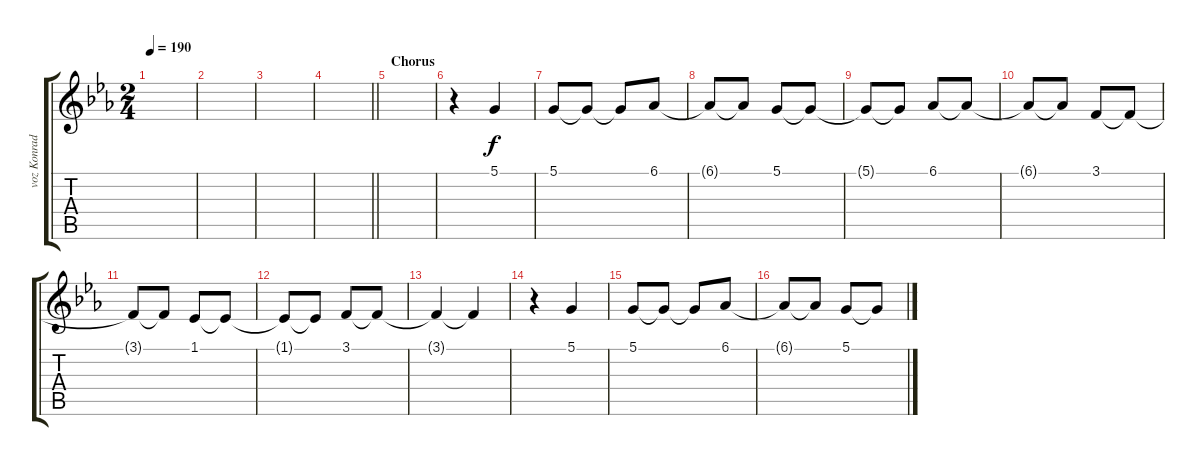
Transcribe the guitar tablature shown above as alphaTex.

\track ("voz Konrad" "voz Konrad") {instrument oboe}
\staff {score tabs}
\tuning (D4 A3 F3 C3 G2 C2) {hide}
\ts (2 4)
\tempo 190
\clef g2
\ks eb
|
|
|
\barLineRight lightlight
|
\section ("" "Chorus")
|
r.4 5.1.4 |
5.1.8 5.1{t}.8 5.1{t}.8 6.1.8 |
6.1{t}.8 6.1{t}.8 5.1.8 5.1{t}.8 |
5.1{t}.8 5.1{t}.8 6.1.8 6.1{t}.8 |
6.1{t}.8 6.1{t}.8 3.1.8 3.1{t}.8 |
3.1{t}.8 3.1{t}.8 1.1.8 1.1{t}.8 |
1.1{t}.8 1.1{t}.8 3.1.8 3.1{t}.8 |
3.1{t}.4 3.1{t}.4 |
r.4 5.1.4 |
5.1.8 5.1{t}.8 5.1{t}.8 6.1.8 |
6.1{t}.8 6.1{t}.8 5.1.8 5.1{t}.8
